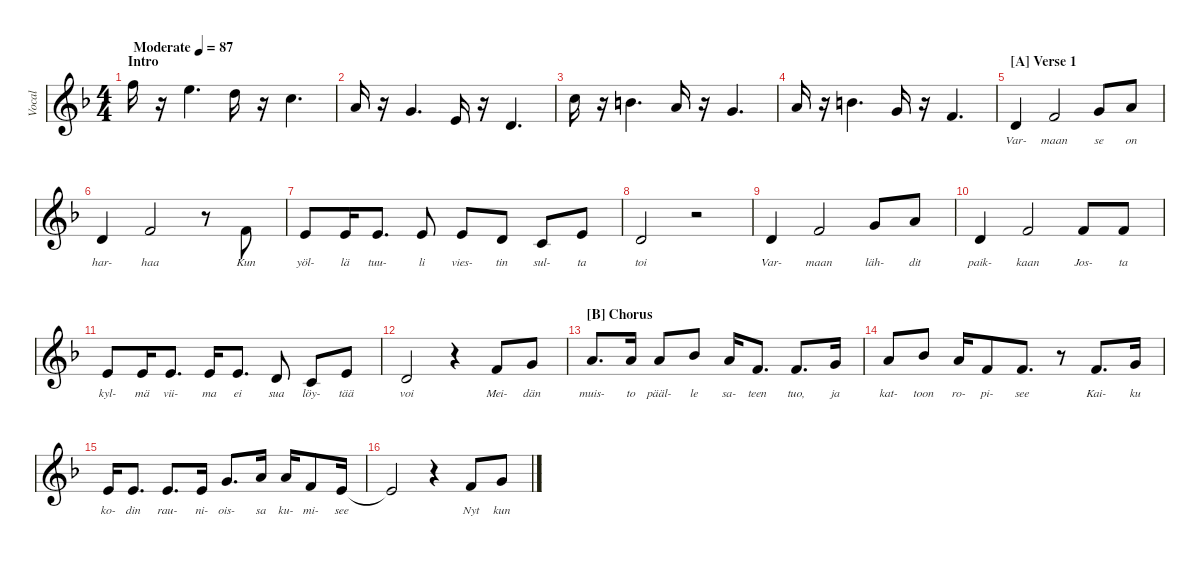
\defaultSystemsLayout 4
\hideDynamics
\bracketExtendMode nobrackets
\track ("Vocal" "Vocal") {instrument lead6voice}
\staff {score}
\tuning (E4 B3 G3 D3 A2 E2)
\ts (4 4)
\beaming (8 2 2 2 2)
\section ("" "Intro")
\tempo (87 "Moderate")
\clef g2
\ks f
13.1{acc forcenatural}.16{dy mf instrument lead6voice beam Down} r.16{beam Down} 12.1{acc forcenatural}.4{d beam Down} 10.1{acc forcenatural}.16{beam Down} r.16{beam Down} 8.1{acc forcenatural}.4{d beam Down} |
5.1{acc forcenatural}.16{beam Up} r.16{beam Down} 3.1{acc forcenatural}.4{d beam Up} 5.2{acc forcenatural}.16{beam Up} r.16{beam Down} 3.2{acc forcenatural}.4{d beam Up} |
8.1{acc forcenatural}.16{beam Down} r.16{beam Down} 7.1{acc forcenatural}.4{d beam Down} 5.1{acc forcenatural}.16{beam Up} r.16{beam Down} 3.1{acc forcenatural}.4{d beam Up} |
5.1{acc forcenatural}.16{beam Up} r.16{beam Down} 7.1{acc forcenatural}.4{d beam Down} 3.1{acc forcenatural}.16{beam Up} r.16{beam Down} 1.1{acc forcenatural}.4{d beam Up} |
\section ("A" "Verse 1")
7.3{acc forcenatural}.4{lyrics (0 "Var-") lyrics (1 "") lyrics (2 "") lyrics (3 "") lyrics (4 "") beam Up} 6.2{acc forcenatural}.2{lyrics (0 "maan") lyrics (1 "") lyrics (2 "") lyrics (3 "") lyrics (4 "") beam Up} 3.1{acc forcenatural}.8{lyrics (0 "se") lyrics (1 "") lyrics (2 "") lyrics (3 "") lyrics (4 "") beam Up} 5.1{acc forcenatural}.8{lyrics (0 "on") lyrics (1 "") lyrics (2 "") lyrics (3 "") lyrics (4 "") beam Up} |
7.3{acc forcenatural}.4{lyrics (0 "har-") lyrics (1 "") lyrics (2 "") lyrics (3 "") lyrics (4 "") beam Up} 6.2{acc forcenatural}.2{lyrics (0 "haa") lyrics (1 "") lyrics (2 "") lyrics (3 "") lyrics (4 "") beam Up} r.8{beam Down} 6.2{acc forcenatural}.8{lyrics (0 "Kun") lyrics (1 "") lyrics (2 "") lyrics (3 "") lyrics (4 "") beam Up} |
5.2{acc forcenatural}.8{lyrics (0 "yöl-") lyrics (1 "") lyrics (2 "") lyrics (3 "") lyrics (4 "") beam Up} 5.2{acc forcenatural}.16{lyrics (0 "lä") lyrics (1 "") lyrics (2 "") lyrics (3 "") lyrics (4 "") beam Up} 5.2{acc forcenatural}.8{d lyrics (0 "tuu-") lyrics (1 "") lyrics (2 "") lyrics (3 "") lyrics (4 "") beam Up} 5.2{acc forcenatural}.8{lyrics (0 "li") lyrics (1 "") lyrics (2 "") lyrics (3 "") lyrics (4 "") beam Up} 5.2{acc forcenatural}.8{lyrics (0 "vies-") lyrics (1 "") lyrics (2 "") lyrics (3 "") lyrics (4 "") beam Up} 3.2{acc forcenatural}.8{lyrics (0 "tin") lyrics (1 "") lyrics (2 "") lyrics (3 "") lyrics (4 "") beam Up} 1.2{acc forcenatural}.8{lyrics (0 "sul-") lyrics (1 "") lyrics (2 "") lyrics (3 "") lyrics (4 "") beam Up} 5.2{acc forcenatural}.8{lyrics (0 "ta") lyrics (1 "") lyrics (2 "") lyrics (3 "") lyrics (4 "") beam Up} |
3.2{acc forcenatural}.2{lyrics (0 "toi") lyrics (1 "") lyrics (2 "") lyrics (3 "") lyrics (4 "") beam Up} r.2{beam Down} |
7.3{acc forcenatural}.4{lyrics (0 "Var-") lyrics (1 "") lyrics (2 "") lyrics (3 "") lyrics (4 "") beam Up} 6.2{acc forcenatural}.2{lyrics (0 "maan") lyrics (1 "") lyrics (2 "") lyrics (3 "") lyrics (4 "") beam Up} 3.1{acc forcenatural}.8{lyrics (0 "läh-") lyrics (1 "") lyrics (2 "") lyrics (3 "") lyrics (4 "") beam Up} 5.1{acc forcenatural}.8{lyrics (0 "dit") lyrics (1 "") lyrics (2 "") lyrics (3 "") lyrics (4 "") beam Up} |
7.3{acc forcenatural}.4{lyrics (0 "paik-") lyrics (1 "") lyrics (2 "") lyrics (3 "") lyrics (4 "") beam Up} 6.2{acc forcenatural}.2{lyrics (0 "kaan") lyrics (1 "") lyrics (2 "") lyrics (3 "") lyrics (4 "") beam Up} 6.2{acc forcenatural}.8{lyrics (0 "Jos-") lyrics (1 "") lyrics (2 "") lyrics (3 "") lyrics (4 "") beam Up} 6.2{acc forcenatural}.8{lyrics (0 "ta") lyrics (1 "") lyrics (2 "") lyrics (3 "") lyrics (4 "") beam Up} |
5.2{acc forcenatural}.8{lyrics (0 "kyl-") lyrics (1 "") lyrics (2 "") lyrics (3 "") lyrics (4 "") beam Up} 5.2{acc forcenatural}.16{lyrics (0 "mä") lyrics (1 "") lyrics (2 "") lyrics (3 "") lyrics (4 "") beam Up} 5.2{acc forcenatural}.8{d lyrics (0 "vii-") lyrics (1 "") lyrics (2 "") lyrics (3 "") lyrics (4 "") beam Up} 5.2{acc forcenatural}.16{lyrics (0 "ma") lyrics (1 "") lyrics (2 "") lyrics (3 "") lyrics (4 "") beam Up} 5.2{acc forcenatural}.8{d lyrics (0 "ei") lyrics (1 "") lyrics (2 "") lyrics (3 "") lyrics (4 "") beam Up} 3.2{acc forcenatural}.8{lyrics (0 "sua") lyrics (1 "") lyrics (2 "") lyrics (3 "") lyrics (4 "") beam Up} 1.2{acc forcenatural}.8{lyrics (0 "löy-") lyrics (1 "") lyrics (2 "") lyrics (3 "") lyrics (4 "") beam Up} 5.2{acc forcenatural}.8{lyrics (0 "tää") lyrics (1 "") lyrics (2 "") lyrics (3 "") lyrics (4 "") beam Up} |
3.2{acc forcenatural}.2{lyrics (0 "voi") lyrics (1 "") lyrics (2 "") lyrics (3 "") lyrics (4 "") beam Up} r.4{beam Down} 1.1{acc forcenatural}.8{lyrics (0 "Mei-") lyrics (1 "") lyrics (2 "") lyrics (3 "") lyrics (4 "") beam Up} 3.1{acc forcenatural}.8{lyrics (0 "dän") lyrics (1 "") lyrics (2 "") lyrics (3 "") lyrics (4 "") beam Up} |
\section ("B" "Chorus")
5.1{acc forcenatural}.8{d lyrics (0 "muis-") lyrics (1 "") lyrics (2 "") lyrics (3 "") lyrics (4 "") beam Up} 5.1{acc forcenatural}.16{lyrics (0 "to") lyrics (1 "") lyrics (2 "") lyrics (3 "") lyrics (4 "") beam Up} 5.1{acc forcenatural}.8{lyrics (0 "pääl-") lyrics (1 "") lyrics (2 "") lyrics (3 "") lyrics (4 "") beam Up} 6.1{acc b}.8{lyrics (0 "le") lyrics (1 "") lyrics (2 "") lyrics (3 "") lyrics (4 "") beam Up} 5.1{acc forcenatural}.16{lyrics (0 "sa-") lyrics (1 "") lyrics (2 "") lyrics (3 "") lyrics (4 "") beam Up} 1.1{acc forcenatural}.8{d lyrics (0 "teen") lyrics (1 "") lyrics (2 "") lyrics (3 "") lyrics (4 "") beam Up} 1.1{acc forcenatural}.8{d lyrics (0 "tuo,") lyrics (1 "") lyrics (2 "") lyrics (3 "") lyrics (4 "") beam Up} 3.1{acc forcenatural}.16{lyrics (0 "ja") lyrics (1 "") lyrics (2 "") lyrics (3 "") lyrics (4 "") beam Up} |
5.1{acc forcenatural}.8{lyrics (0 "kat-") lyrics (1 "") lyrics (2 "") lyrics (3 "") lyrics (4 "") beam Up} 6.1{acc b}.8{lyrics (0 "toon") lyrics (1 "") lyrics (2 "") lyrics (3 "") lyrics (4 "") beam Up} 5.1{acc forcenatural}.16{lyrics (0 "ro-") lyrics (1 "") lyrics (2 "") lyrics (3 "") lyrics (4 "") beam Up} 1.1{acc forcenatural}.8{lyrics (0 "pi-") lyrics (1 "") lyrics (2 "") lyrics (3 "") lyrics (4 "") beam Up} 1.1{acc forcenatural}.8{d lyrics (0 "see") lyrics (1 "") lyrics (2 "") lyrics (3 "") lyrics (4 "") beam Up} r.8{beam Down} 1.1{acc forcenatural}.8{d lyrics (0 "Kai-") lyrics (1 "") lyrics (2 "") lyrics (3 "") lyrics (4 "") beam Up} 3.1{acc forcenatural}.16{lyrics (0 "ku") lyrics (1 "") lyrics (2 "") lyrics (3 "") lyrics (4 "") beam Up} |
0.1{acc forcenatural}.16{lyrics (0 "ko-") lyrics (1 "") lyrics (2 "") lyrics (3 "") lyrics (4 "") beam Up} 0.1{acc forcenatural}.8{d lyrics (0 "din") lyrics (1 "") lyrics (2 "") lyrics (3 "") lyrics (4 "") beam Up} 0.1{acc forcenatural}.8{d lyrics (0 "rau-") lyrics (1 "") lyrics (2 "") lyrics (3 "") lyrics (4 "") beam Up} 0.1{acc forcenatural}.16{lyrics (0 "ni-") lyrics (1 "") lyrics (2 "") lyrics (3 "") lyrics (4 "") beam Up} 3.1{acc forcenatural}.8{d lyrics (0 "ois-") lyrics (1 "") lyrics (2 "") lyrics (3 "") lyrics (4 "") beam Up} 5.1{acc forcenatural}.16{lyrics (0 "sa") lyrics (1 "") lyrics (2 "") lyrics (3 "") lyrics (4 "") beam Up} 5.1{acc forcenatural}.16{lyrics (0 "ku-") lyrics (1 "") lyrics (2 "") lyrics (3 "") lyrics (4 "") beam Up} 1.1{acc forcenatural}.8{lyrics (0 "mi-") lyrics (1 "") lyrics (2 "") lyrics (3 "") lyrics (4 "") beam Up} 0.1{acc forcenatural}.16{lyrics (0 "see") lyrics (1 "") lyrics (2 "") lyrics (3 "") lyrics (4 "") beam Up} |
0.1{t acc forcenatural}.2{beam Up} r.4{beam Down} 1.1{acc forcenatural}.8{lyrics (0 "Nyt") lyrics (1 "") lyrics (2 "") lyrics (3 "") lyrics (4 "") beam Up} 3.1{acc forcenatural}.8{lyrics (0 "kun") lyrics (1 "") lyrics (2 "") lyrics (3 "") lyrics (4 "") beam Up}
